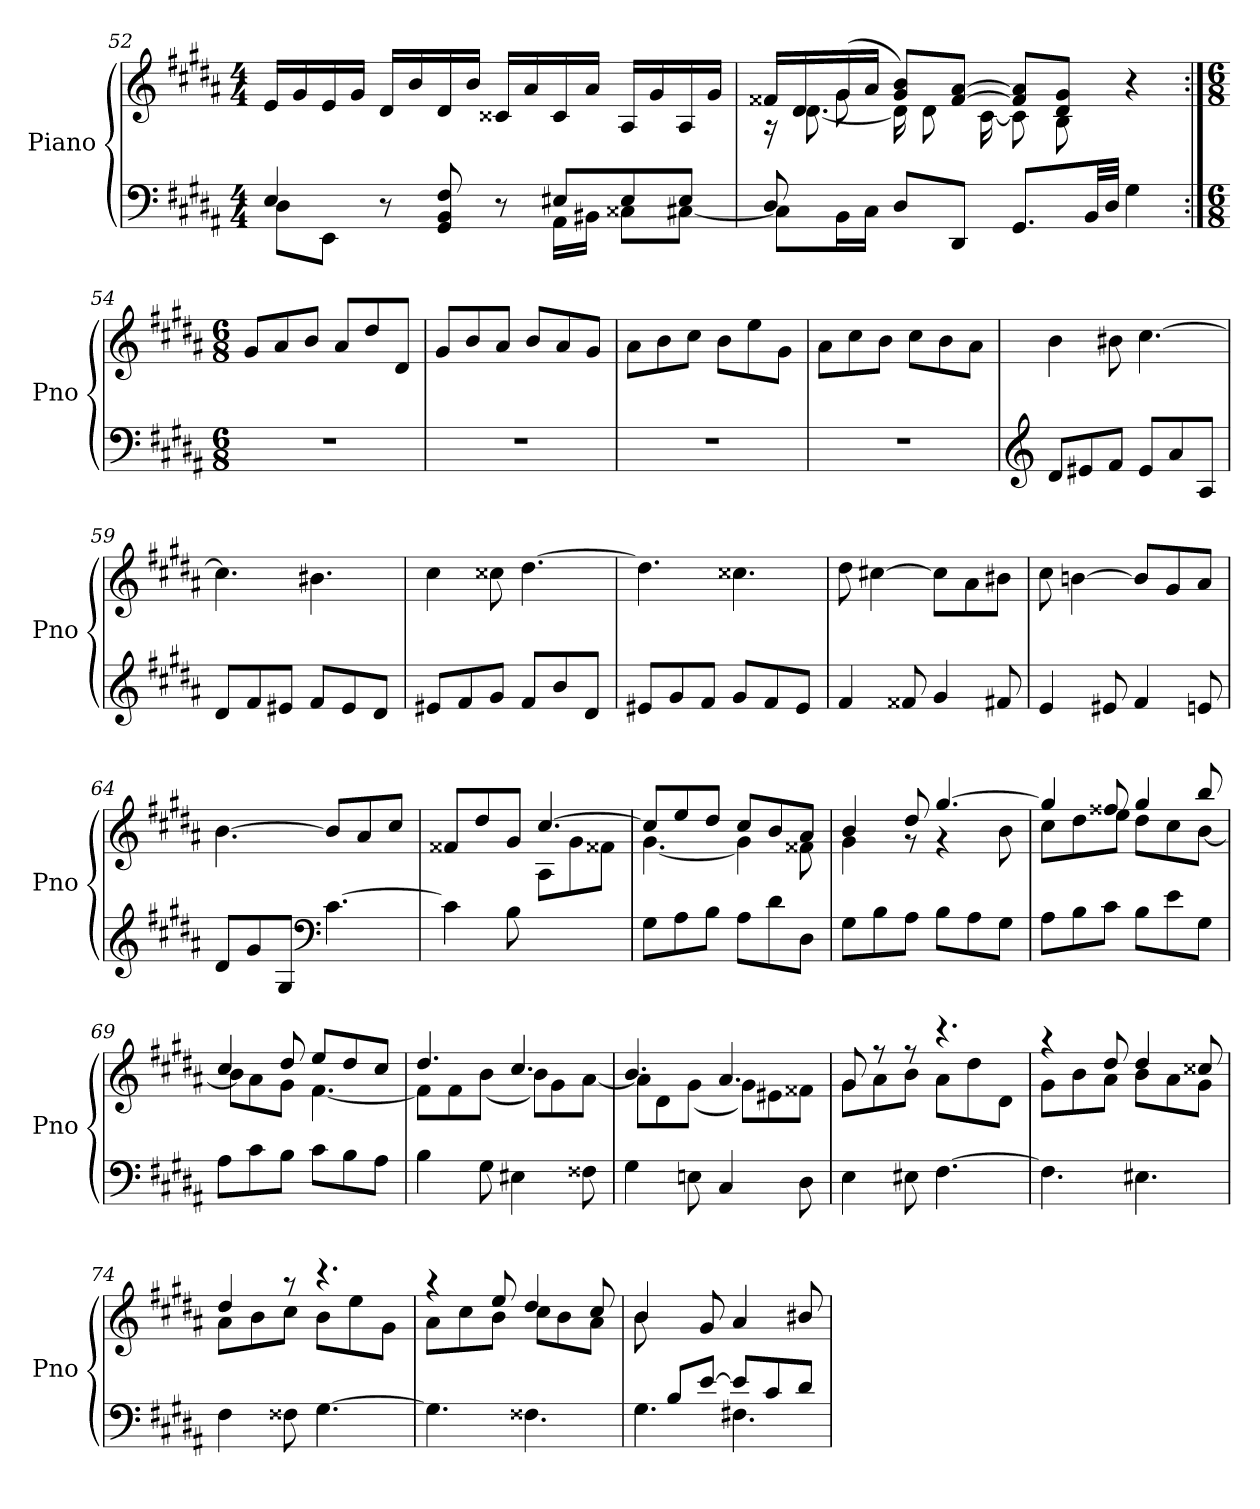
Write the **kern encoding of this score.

**kern	**kern
*part1	*part1
*staff2	*staff1
*I"Piano	*
*I'Pno	*
!!LO:LB:g=z
*clefF4	*clefG2
*k[f#c#g#d#a#]	*k[f#c#g#d#a#]
*B:	*B:
*M4/4	*M4/4
=52	=52
*^	*^
4E/	8D#L	16eLL	1ryy
.	.	16g#	.
.	8EEJ	16e	.
.	.	16g#JJ	.
8r	8ryy	16d#LL	.
.	.	16b	.
8GG#/ 8BB/ 8F#/	8ryy	16d#	.
.	.	16bJJ	.
8r	8ryy	16c##X/LL	.
.	.	16a#/	.
8E#X/L	16AA#\LL	16c##/	.
.	16BB#X\JJ	16a#/JJ	.
8E#/	8C##X\L	16A#LL	.
.	.	16g#	.
8E#/J	[8C#X\J	16A#	.
.	.	16g#JJ	.
=53	=53	=53	=53
*	*	*	*^
8D#/	8C#L]	16f##XLL	16r	8ryy
.	.	16d#	[8.d#\	.
8ryy	16BBL	(>16g#	.	8g#\
.	16C#JJ	16a#JJ	.	.
4ryy	8D#L	8g# 8bL)	16d#\LL]	2.ryy
.	.	.	8d#\	.
.	8DD#J	[8f## [8a#J	.	.
.	.	.	[16c#\J	.
4ryy	8.GG#L	8f##/] 8a#/]L	8c#\L]	.
.	.	8d#/ 8g#/J	8B\J	.
.	32BBLL	.	.	.
.	32D#JJJ	.	.	.
4ryy	4G#\	4r	4ryy	.
*v	*v	*	*	*
*	*v	*v	*v
!!LO:LB:g=z
=54:|!	=54:|!
*M6/8	*M6/8
*^	*^
!	!	!LO:TX:a:B:cj:t=2. Fuga  a 3 voci	!
!LO:N:vis=1	!	!	!
*v	*v	*	*
*	*v	*v
2.r	8g#L
.	8a#
.	8bJ
.	8a#L
.	8dd#
.	8d#J
=55	=55
!LO:N:vis=1	!
2.r	8g#L
.	8b
.	8a#J
.	8bL
.	8a#
.	8g#J
=56	=56
!LO:N:vis=1	!
2.r	8a#L
.	8b
.	8cc#J
.	8bL
.	8ee
.	8g#J
=57	=57
!LO:N:vis=1	!
2.r	8a#L
.	8cc#
.	8bJ
.	8cc#L
.	8b
.	8a#J
!!LO:LB:g=z
=58	=58
*clefG2	*
8d#L	4b
8e#X	.
8f#J	8b#X
8e#L	[4.cc#
8a#	.
8A#J	.
=59	=59
8d#L	4.cc#]
8f#	.
8e#XJ	.
8f#L	4.b#X
8e#	.
8d#J	.
=60	=60
8e#XL	4cc#
8f#	.
8g#J	8cc##X
8f#L	[4.dd#
8b	.
8d#J	.
=61	=61
8e#XL	4.dd#]
8g#	.
8f#J	.
8g#L	4.cc##X
8f#	.
8e#J	.
=62	=62
4f#	8dd#
.	[4cc#X
8f##X	.
4g#	8cc#L]
.	8a#
8f#X	8b#XJ
!!LO:LB:g=z
=63	=63
*	*^
!	!	!LO:N:vis=1
4e	8cc#\	2.ryy
.	[4bn\	.
8e#X	.	.
4f#	8bL]	.
.	8g#	.
8en	8a#J	.
=64	=64	=64
!	!	!LO:N:vis=1
8d#L	[4.b\	2.ryy
8g#	.	.
8G#J	.	.
*clefF4	*	*
[4.c#	8bL]	.
.	8a#	.
.	8cc#J	.
=65	=65	=65
4c#]	8f##X/L	4.ryy
.	8dd#/	.
8B	8g#/J	.
8ryy	[4.cc#/	8A#L
4ryy	.	8g#
.	.	8f##XJ
=66	=66	=66
8G#L	8cc#/L]	[4.g#\
8A#	8ee/	.
8BJ	8dd#/J	.
8A#L	8cc#/L	4g#\]
8d#	8b/	.
8D#J	8a#/J	8f##X\
=67	=67	=67
8G#L	4b/	4g#\
8B	.	.
8A#J	8dd#/	8r
8BL	[4.gg#/	4r
8A#	.	.
8G#J	.	8b\
!!LO:LB:g=z	!!
=68	=68	=68
8A#L	4gg#/]	8cc#\L
8B	.	8dd#\
8c#J	8ff##X/	8ee\J
8BL	4gg#/	8dd#L
8e	.	8cc#
8G#J	8bb/	[8bJ
=69	=69	=69
8A#L	4cc#/	8bL]
8c#	.	8a#
8BJ	8dd#/	8g#J
8c#L	8ee/L	[4.f#\
8B	8dd#/	.
8A#J	8cc#/J	.
=70	=70	=70
4B	4.dd#/	8f#L]
.	.	8f#
8G#	.	(<8bJ
4E#X	4.cc#/	8b\L)
.	.	8g#\
8F##X	.	[8a#\J
=71	=71	=71
4G#	4.b/	8a#L]
.	.	8d#
8En	.	(<8g#J
4C#	4.a#/	8g#\L)
.	.	8e#X\
8D#	.	8f##X\J
=72	=72	=72
4E	8g#/	8g#\L
.	8r	8a#\
8E#X	8r	8b\J
[4.F#	4.r	8a#L
.	.	8dd#
.	.	8d#J
!!LO:LB:g=z	!!
=73	=73	=73
*^	*	*
!	!LO:N:vis=1	!	!
4.F#\]	2.ryy	4r	8g#\L
.	.	.	8b\
.	.	8dd#/	8a#\J
4.E#X\	.	4dd#/	8b\L
.	.	.	8a#\
.	.	8cc##X/	8g#\J
=74	=74	=74	=74
!	!LO:N:vis=1	!	!
4F#\	2.ryy	4dd#/	8a#\L
.	.	.	8b\
8F##X\	.	8r	8cc#\J
[4.G#\	.	4.r	8bL
.	.	.	8ee
.	.	.	8g#J
=75	=75	=75	=75
!	!LO:N:vis=1	!	!
4.G#\]	2.ryy	4r	8a#\L
.	.	.	8cc#\
.	.	8ee/	8b\J
4.F##X\	.	4dd#/	8cc#\L
.	.	.	8b\
.	.	8cc#/	8a#\J
=76	=76	=76	=76
8ryy	4.G#\	4b/	8b\
8B/L	.	.	8ryy
[8e/J	.	8g#/	8ryy
8eL]	4.F#X\	4a#/	8ryy
8c#	.	.	8ryy
8d#J	.	8b#X/	8ryy
*v	*v	*	*
*	*v	*v
=	=
*-	*-
